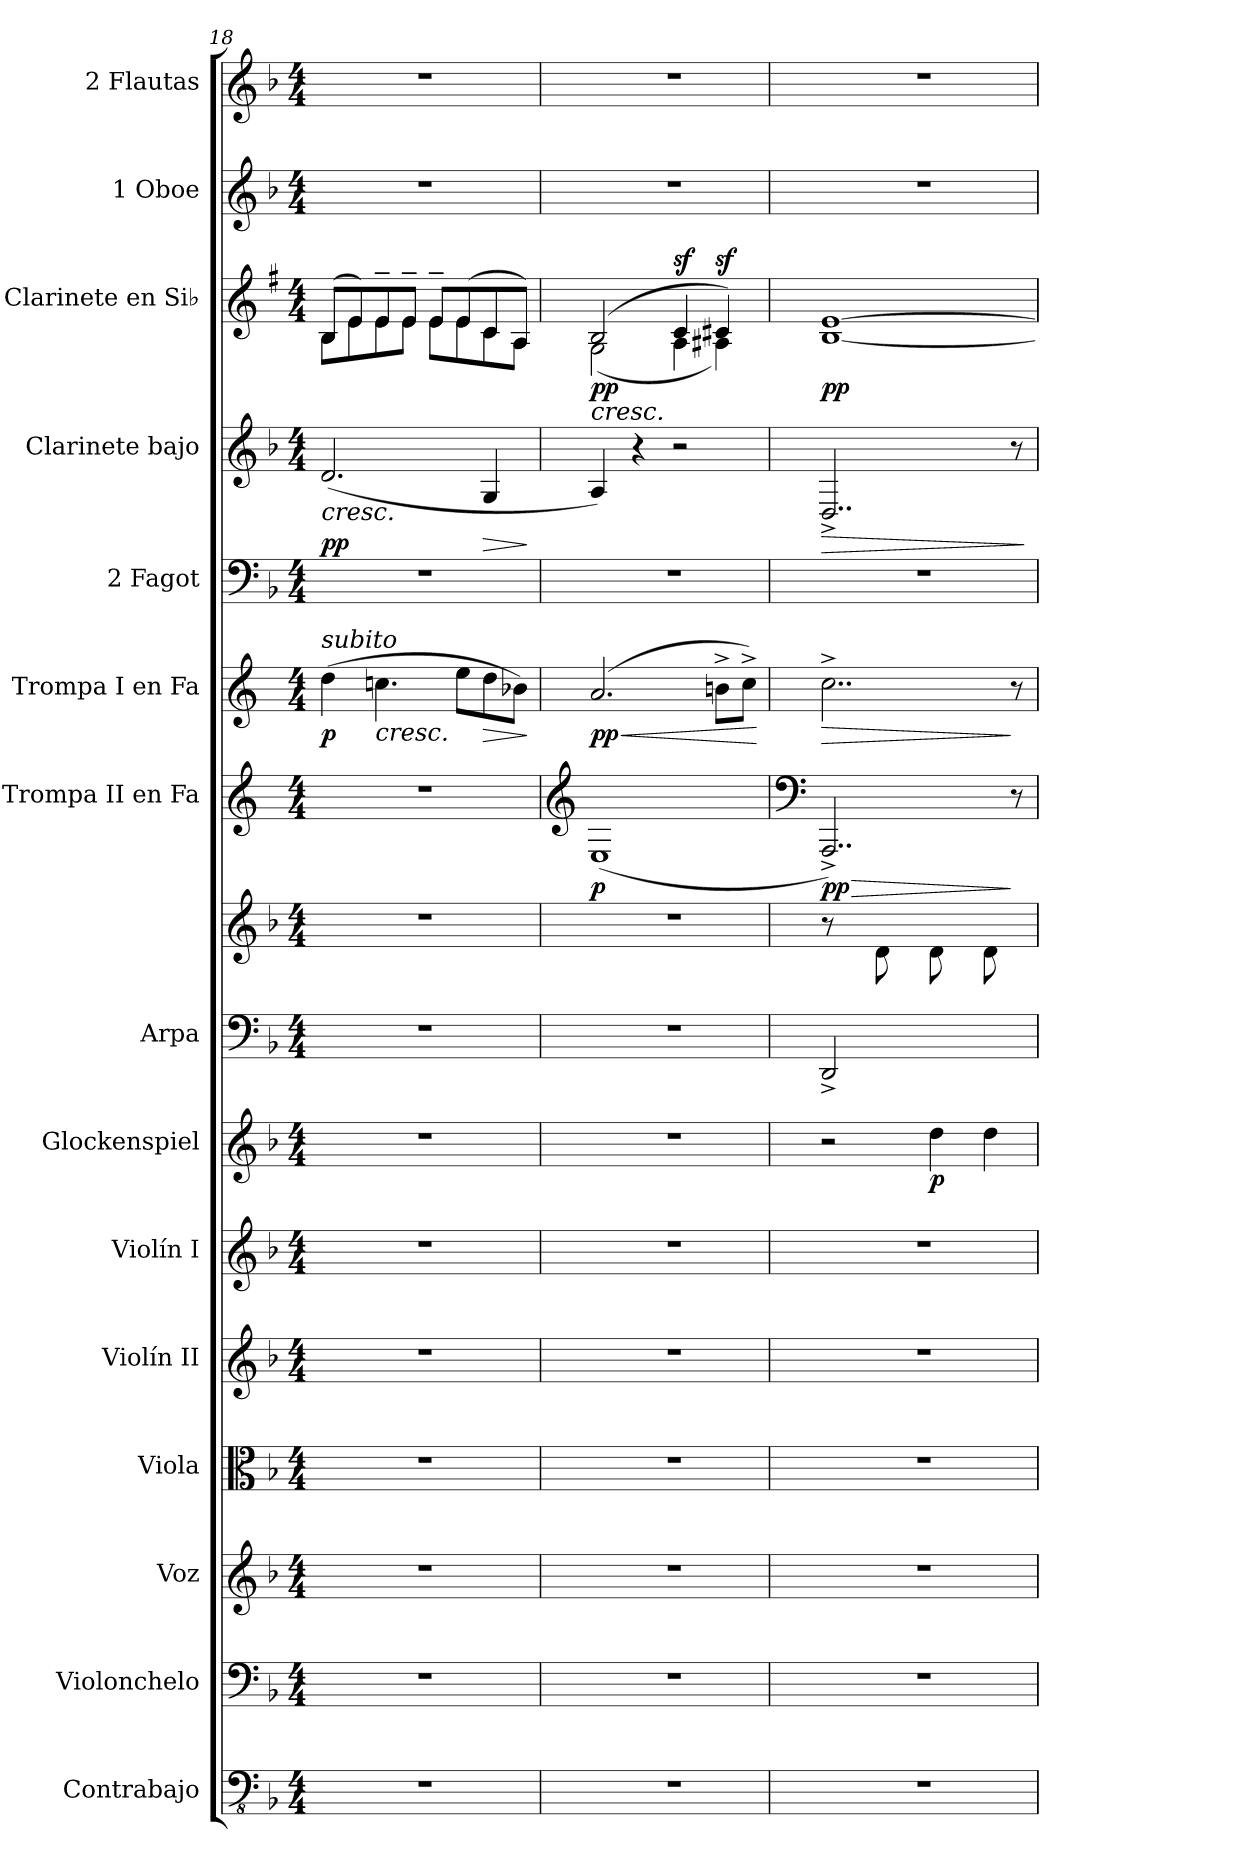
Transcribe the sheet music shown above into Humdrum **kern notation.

**kern	**kern	**kern	**kern	**kern	**kern	**kern	**dynam	**kern	**kern	**kern	**dynam	**kern	**dynam	**kern	**kern	**dynam	**kern	**dynam	**kern	**kern
*part15	*part14	*part13	*part12	*part11	*part10	*part9	*part9	*part8	*part8	*part7	*part7	*part6	*part6	*part5	*part4	*part4	*part3	*part3	*part2	*part1
*staff16	*staff15	*staff14	*staff13	*staff12	*staff11	*staff10	*staff10	*staff9	*staff8	*staff7	*staff7	*staff6	*staff6	*staff5	*staff4	*staff4	*staff3	*staff3	*staff2	*staff1
*I"Contrabajo	*I"Violonchelo	*I"Voz	*I"Viola	*I"Violín II	*I"Violín I	*I"Glockenspiel	*	*I"Arpa	*	*I"Trompa II en Fa	*	*I"Trompa I en Fa	*	*I"2 Fagot	*I"Clarinete bajo	*	*I"2 Clarinete en Si♭	*	*I"1 Oboe	*I"2 Flautas
*I'Cb.	*I'Vc.	*I'Vo.	*I'Vla.	*I'Vln.I	*I'Vln.I	*I'Glk.	*	*I'Arp.	*	*I'Trmp.II	*	*I'Trmp.I	*	*I'Fag.	*I'Cl.B.	*	*I'Cl.Si♭	*	*I'Ob.	*I'Fl.
*clefFv4	*clefF4	*clefG2	*clefC3	*clefG2	*clefG2	*clefG2	*	*clefF4	*clefG2	*clefG2	*	*clefG2	*	*clefF4	*clefG2	*	*clefG2	*	*clefG2	*clefG2
*ITrd7c12	*	*	*	*	*	*ITrd-14c-24	*	*	*	*ITrd4c7	*	*ITrd4c7	*	*	*ITrd8c14	*	*ITrd1c2	*	*	*
*k[b-]	*k[b-]	*k[b-]	*k[b-]	*k[b-]	*k[b-]	*k[b-]	*	*k[b-]	*k[b-]	*k[b-]	*	*k[b-]	*	*k[b-]	*k[b-]	*	*k[b-]	*	*k[b-]	*k[b-]
*M4/4	*M4/4	*M4/4	*M4/4	*M4/4	*M4/4	*M4/4	*	*M4/4	*M4/4	*M4/4	*	*M4/4	*	*M4/4	*M4/4	*	*M4/4	*	*M4/4	*M4/4
=18	=18	=18	=18	=18	=18	=18	=18	=18	=18	=18	=18	=18	=18	=18	=18	=18	=18	=18	=18	=18
!	!	!	!	!	!	!	!	!	!	!	!	!LO:TX:a:i:t=subito	!	!	!	!	!	!	!	!
!	!	!	!	!	!	!	!	!	!	!	!	!	!LO:DY:b	!	!	!LO:HP:b	!	!	!	!
*	*	*	*	*	*	*	*	*	*	*	*	*	*	*	*	*	*^	*	*	*
!	!	!	!	!	!	!	!	!	!	!	!	!	!	!	!	!LO:DY:n=1:b	!	!	!	!	!
1r	1r	1r	1r	1r	1r	1r	.	1r	1r	1r	.	(4g\	p	1r	(2.D/	< pp	(>8A/L	8A\L	.	1r	1r
.	.	.	.	.	.	.	.	.	.	.	.	.	.	.	.	.	8d/)	8d\	.	.	.
!	!	!	!	!	!	!	!	!	!	!	!	!	!LO:HP:b	!	!	!	!	!	!	!	!
.	.	.	.	.	.	.	.	.	.	.	.	4.fn\	<	.	.	.	8d~/	8d\	.	.	.
.	.	.	.	.	.	.	.	.	.	.	.	.	.	.	.	.	8d~/J	8d\J	.	.	.
.	.	.	.	.	.	.	.	.	.	.	.	.	.	.	.	.	8d~/L	8d\L	.	.	.
.	.	.	.	.	.	.	.	.	.	.	.	8a\L	.	.	.	.	(>8d/	8d\	.	.	.
!	!	!	!	!	!	!	!	!	!	!	!	!	!LO:HP:b	!	!	!LO:HP:b	!	!	!	!	!
.	.	.	.	.	.	.	.	.	.	.	.	8g\	>	.	4GG/	>	8B-/	8B-\	.	.	.
.	.	.	.	.	.	.	.	.	.	.	.	8e-X\J)	.	.	.	.	8G/J)	8G\J	.	.	.
*	*	*	*	*	*	*	*	*	*	*	*	*	*	*	*	*	*v	*v	*	*	*
.	.	.	.	.	.	.	.	.	.	.	.	.	[ ]	.	.	[ ]	.	.	.	.
=19	=19	=19	=19	=19	=19	=19	=19	=19	=19	=19	=19	=19	=19	=19	=19	=19	=19	=19	=19	=19
*	*	*	*	*	*	*	*	*	*	*clefG2	*	*	*	*	*	*	*	*	*	*
!	!	!	!	!	!	!	!	!	!	!	!LO:DY:b	!	!LO:HP:b	!	!	!	!	!LO:HP:b	!	!
*	*	*	*	*	*	*	*	*	*	*	*	*	*	*	*	*	*^	*	*	*
!	!	!	!	!	!	!	!	!	!	!	!	!	!LO:DY:n=1:b	!	!	!	!	!	!LO:DY:n=1:b	!	!
1r	1r	1r	1r	1r	1r	1r	.	1r	1r	(1AA	p	(2.d/	< pp	1r	4AA/)	.	(2A/	(2F\	< pp	1r	1r
.	.	.	.	.	.	.	.	.	.	.	.	.	.	.	4r	.	.	.	.	.	.
!	!	!	!	!	!	!	!	!	!	!	!	!	!	!	!	!	!	!	!LO:DY:n=2:a	!	!
.	.	.	.	.	.	.	.	.	.	.	.	.	.	.	2r	.	4B-/	4G\	sf	.	.
!	!	!	!	!	!	!	!	!	!	!	!	!	!	!	!	!	!	!	!LO:DY:n=3:a	!	!
.	.	.	.	.	.	.	.	.	.	.	.	8en^\L	.	.	.	.	4Bn/)	4G#X\)	sf	.	.
.	.	.	.	.	.	.	.	.	.	.	.	8f^\J)	.	.	.	.	.	.	.	.	.
*	*	*	*	*	*	*	*	*	*	*	*	*	*	*	*	*	*v	*v	*	*	*
.	.	.	.	.	.	.	.	.	.	.	.	.	[	.	.	.	.	[	.	.
=20	=20	=20	=20	=20	=20	=20	=20	=20	=20	=20	=20	=20	=20	=20	=20	=20	=20	=20	=20	=20
*	*	*	*	*	*	*	*	*	*	*clefF4	*	*	*	*	*	*	*	*	*	*
*	*	*	*	*	*	*	*	*^	*	*	*	*	*	*	*	*	*	*	*	*
!	!	!	!	!	!	!	!	!	!	!	!	!	!	!	!	!	!	!LO:TX:a:i:t=subito	!	!	!
!	!	!	!	!	!	!	!	!	!	!	!	!LO:HP:b	!	!LO:HP:b	!	!	!LO:HP:b	!	!	!	!
*	*	*	*	*	*	*	*	*	*	*	*	*	*	*	*	*	*	*^	*	*	*
!	!	!	!	!	!	!	!	!	!	!	!	!LO:DY:n=1:b	!	!	!	!	!	!	!	!LO:DY:b	!	!
1r	1r	1r	1r	1r	1r	2r	.	8ryy	2DD^/	8r	2..DDD^/)	> pp	2..f^\	>	1r	2..DD^/	>	[1d	[1A	pp	1r	1r
.	.	.	.	.	.	.	.	8A/L	.	8ryy	.	.	.	.	.	.	.	.	.	.	.	.
.	.	.	.	.	.	.	.	8ryy	.	8d\	.	.	.	.	.	.	.	.	.	.	.	.
.	.	.	.	.	.	.	.	8A/J	.	8ryy	.	.	.	.	.	.	.	.	.	.	.	.
!	!	!	!	!	!	!	!LO:DY:b	!	!	!	!	!	!	!	!	!	!	!	!	!	!	!
.	.	.	.	.	.	4dddd\	p	8ryy	2ryy	8d\L	.	.	.	.	.	.	.	.	.	.	.	.
.	.	.	.	.	.	.	.	8A/	.	8ryy	.	.	.	.	.	.	.	.	.	.	.	.
.	.	.	.	.	.	4dddd\	.	8ryy	.	8d\	.	.	.	.	.	.	.	.	.	.	.	.
.	.	.	.	.	.	.	.	8A/J	.	8ryy	8r	]	8r	]	.	8r	.	.	.	.	.	.
*	*	*	*	*	*	*	*	*v	*v	*	*	*	*	*	*	*	*	*v	*v	*	*	*
.	.	.	.	.	.	.	.	.	.	.	.	.	.	.	.	]	.	.	.	.
=	=	=	=	=	=	=	=	=	=	=	=	=	=	=	=	=	=	=	=	=
*-	*-	*-	*-	*-	*-	*-	*-	*-	*-	*-	*-	*-	*-	*-	*-	*-	*-	*-	*-	*-
